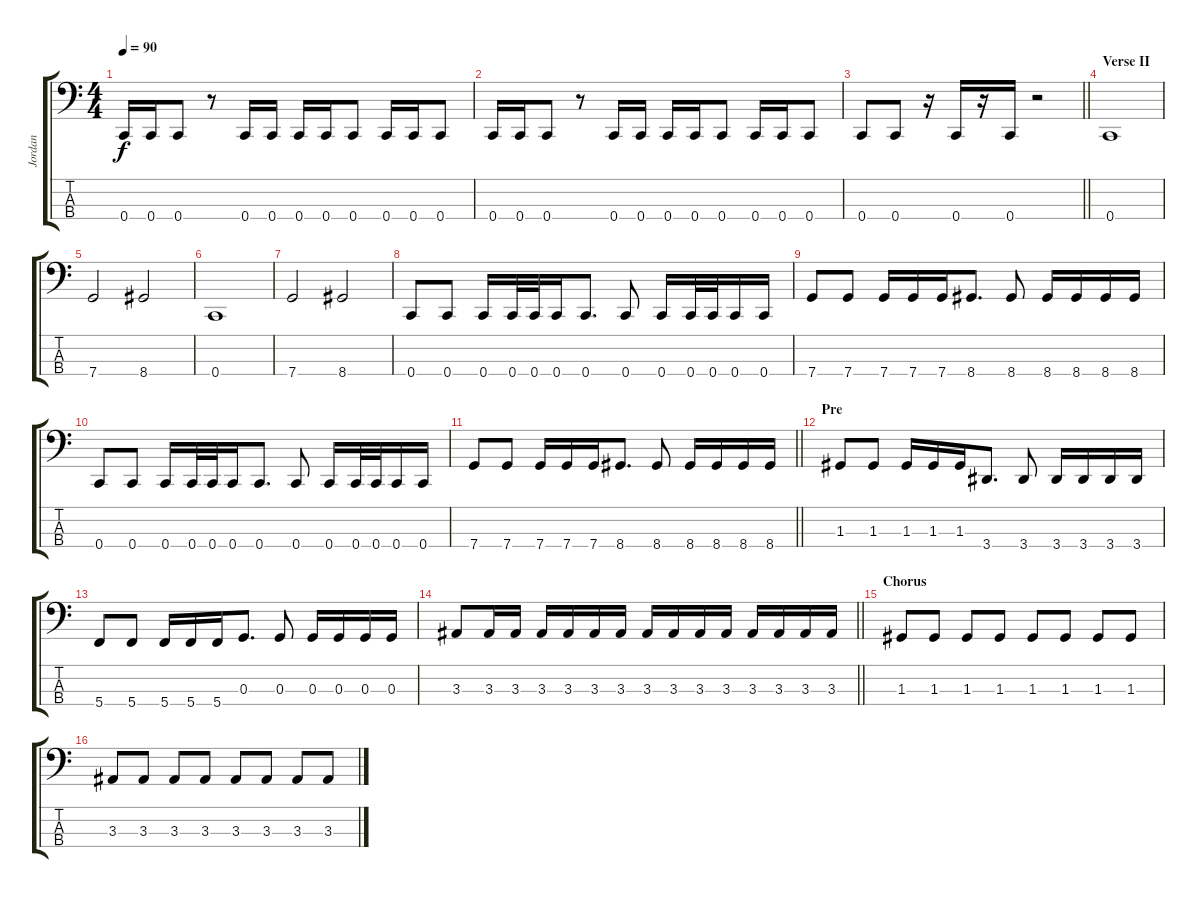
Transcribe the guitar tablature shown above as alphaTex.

\track ("Jordan" "Jordan") {instrument electricbassfinger}
\staff {score tabs}
\tuning (F2 C2 G1 C1) {hide}
\ts (4 4)
\tempo 90
\clef f4
\ks c
0.4.16{dy f} 0.4.16 0.4.8 r.8 0.4.16 0.4.16 0.4.16 0.4.16 0.4.8 0.4.16 0.4.16 0.4.8 |
0.4.16 0.4.16 0.4.8 r.8 0.4.16 0.4.16 0.4.16 0.4.16 0.4.8 0.4.16 0.4.16 0.4.8 |
\barLineRight lightlight
0.4.8 0.4.8 r.16 0.4.16 r.16 0.4.16 r.2 |
\section ("" "Verse II")
0.4.1 |
7.4.2 8.4.2 |
0.4.1 |
7.4.2 8.4.2 |
0.4.8 0.4.8 0.4.16 0.4.32 0.4.32 0.4.16 0.4.8{d} 0.4.8 0.4.16 0.4.32 0.4.32 0.4.16 0.4.16 |
7.4.8 7.4.8 7.4.16 7.4.16 7.4.16 8.4.8{d} 8.4.8 8.4.16 8.4.16 8.4.16 8.4.16 |
0.4.8 0.4.8 0.4.16 0.4.32 0.4.32 0.4.16 0.4.8{d} 0.4.8 0.4.16 0.4.32 0.4.32 0.4.16 0.4.16 |
\barLineRight lightlight
7.4.8 7.4.8 7.4.16 7.4.16 7.4.16 8.4.8{d} 8.4.8 8.4.16 8.4.16 8.4.16 8.4.16 |
\section ("" "Pre")
1.3.8 1.3.8 1.3.16 1.3.16 1.3.16 3.4.8{d} 3.4.8 3.4.16 3.4.16 3.4.16 3.4.16 |
5.4.8 5.4.8 5.4.16 5.4.16 5.4.16 0.3.8{d} 0.3.8 0.3.16 0.3.16 0.3.16 0.3.16 |
\barLineRight lightlight
3.3.8 3.3.16 3.3.16 3.3.16 3.3.16 3.3.16 3.3.16 3.3.16 3.3.16 3.3.16 3.3.16 3.3.16 3.3.16 3.3.16 3.3.16 |
\section ("" "Chorus")
1.3.8 1.3.8 1.3.8 1.3.8 1.3.8 1.3.8 1.3.8 1.3.8 |
3.3.8 3.3.8 3.3.8 3.3.8 3.3.8 3.3.8 3.3.8 3.3.8
